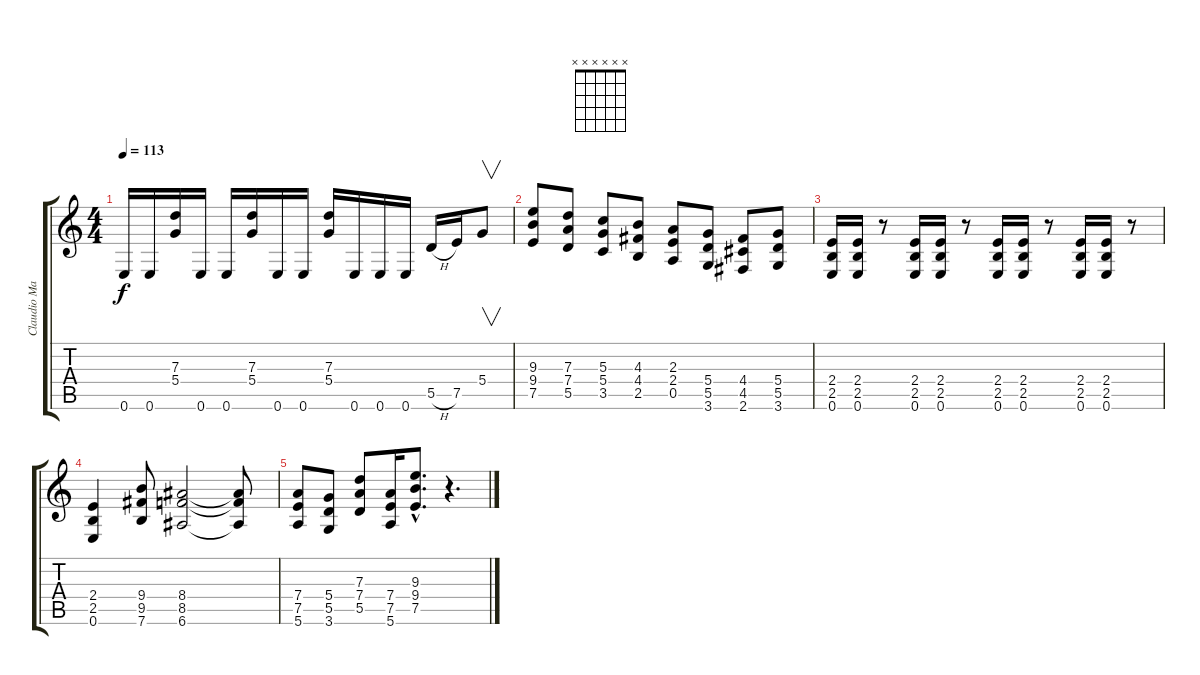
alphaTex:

\track ("Claudio Marciello (guitarra)" "Claudio Ma") {instrument overdrivenguitar}
\staff {score tabs}
\tuning (E4 B3 G3 D3 A2 E2) {hide}
\chord ("" x x x x x x) {firstfret 0}
\ts (4 4)
\tempo 113
\clef g2
\ks c
0.6.16{dy f} 0.6.16 (7.3 5.4).16 0.6.16 0.6.16 (7.3 5.4).16 0.6.16 0.6.16 (7.3 5.4).16 0.6.16 0.6.16 0.6.16 5.5{h}.16 7.5.16 5.4.8{v} |
(9.3 9.4 7.5).8 (7.3 7.4 5.5).8 (5.3 5.4 3.5).8 (4.3 4.4 2.5).8 (2.3 2.4 0.5).8 (5.4 5.5 3.6).8 (4.4 4.5 2.6).8 (5.4 5.5 3.6).8 |
(2.4 2.5 0.6).16 (2.4 2.5 0.6).16 r.8 (2.4 2.5 0.6).16 (2.4 2.5 0.6).16 r.8 (2.4 2.5 0.6).16 (2.4 2.5 0.6).16 r.8 (2.4 2.5 0.6).16 (2.4 2.5 0.6).16 r.8 |
(2.4 2.5 0.6).4 (9.4 9.5 7.6).8 (8.4 8.5 6.6).2 (8.4{t} 8.5{t} 6.6{t}).8 |
(7.4 7.5 5.6).8 (5.4 5.5 3.6).8 (7.3 7.4 5.5).8 (7.4 7.5 5.6).16 (9.3{hac} 9.4{hac} 7.5{hac}).8{d} r.4{d ch ""}
